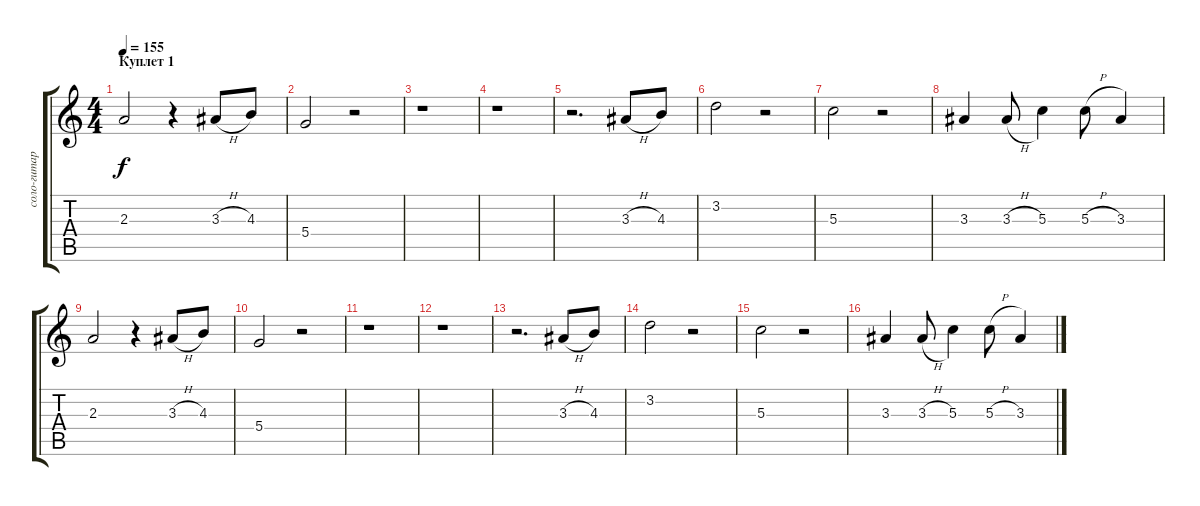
\track ("соло-гитара Shura Bi" "соло-гитар") {instrument electricguitarjazz}
\staff {score tabs}
\tuning (E4 B3 G3 D3 A2 E2) {hide}
\ts (4 4)
\section ("" "Куплет 1")
\tempo 155
\clef g2
\ks c
2.3.2{dy f} r.4 3.3{h}.8 4.3.8 |
5.4.2 r.2 |
r.1 |
r.1 |
r.2{d} 3.3{h}.8 4.3.8 |
3.2.2 r.2 |
5.3.2 r.2 |
3.3.4 3.3{h}.8 5.3.4 5.3{h}.8 3.3.4 |
2.3.2 r.4 3.3{h}.8 4.3.8 |
5.4.2 r.2 |
r.1 |
r.1 |
r.2{d} 3.3{h}.8 4.3.8 |
3.2.2 r.2 |
5.3.2 r.2 |
3.3.4 3.3{h}.8 5.3.4 5.3{h}.8 3.3.4
